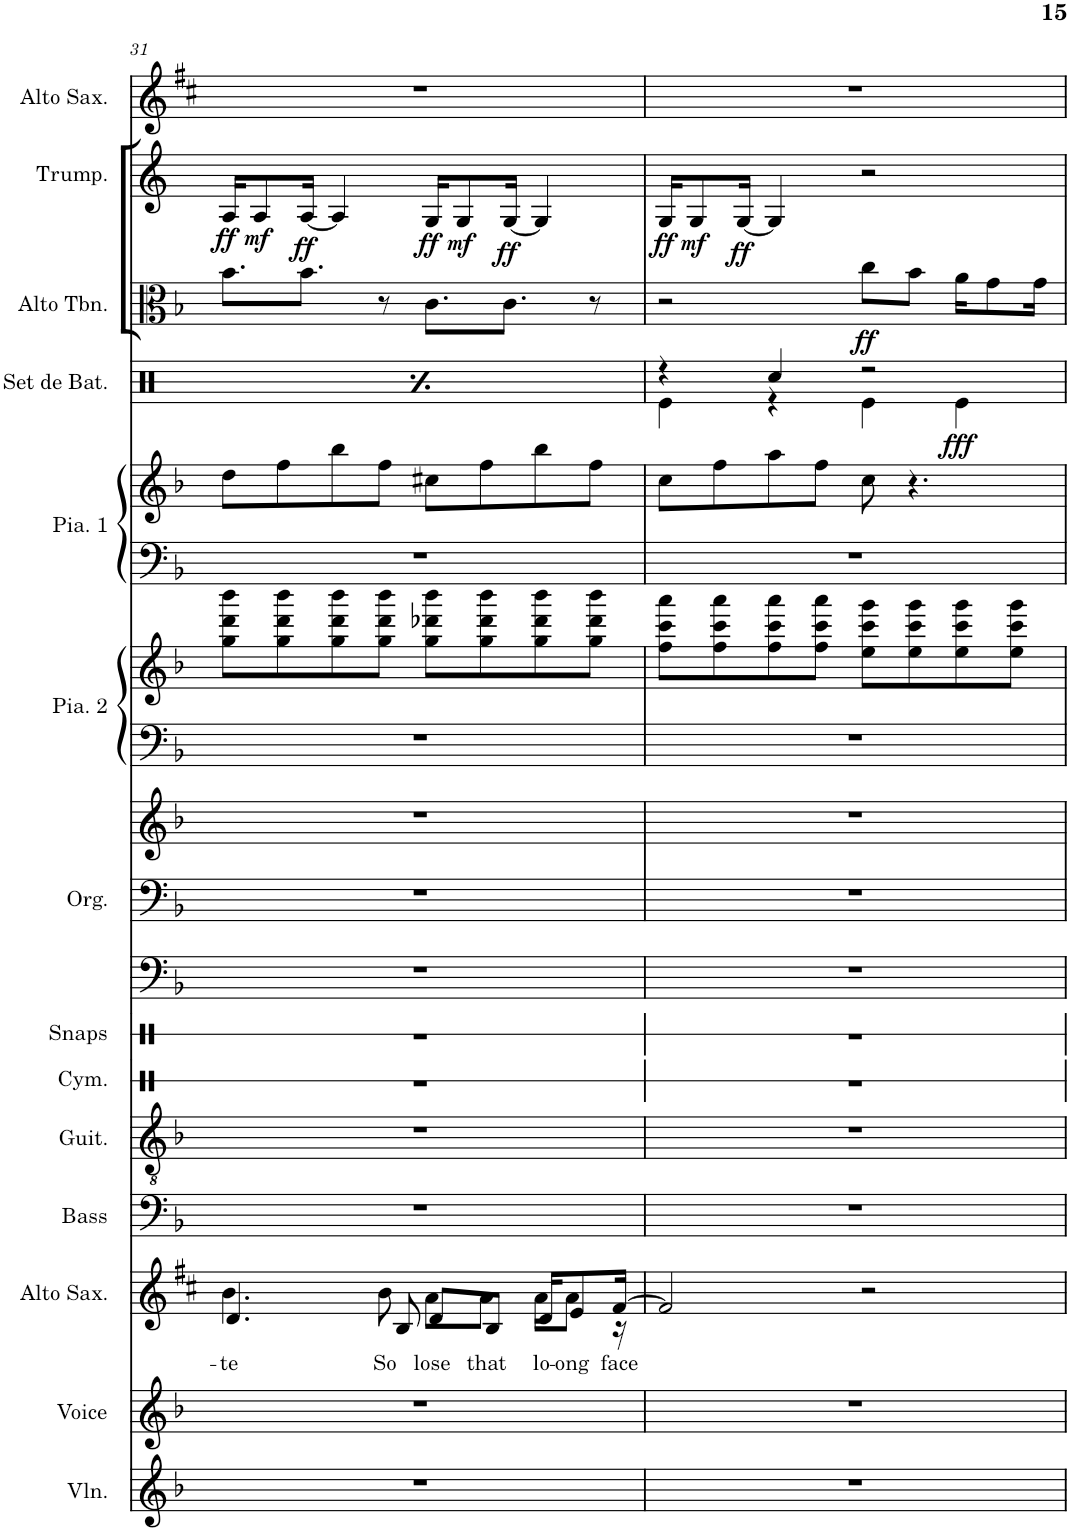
**kern	**kern	**kern	**text	**kern	**kern	**kern	**kern	**kern	**kern	**kern	**kern	**kern	**kern	**kern	**kern	**dynam	**kern	**dynam	**kern	**dynam	**kern
*part14	*part13	*part12	*part12	*part11	*part10	*part9	*part8	*part7	*part7	*part7	*part6	*part6	*part5	*part5	*part4	*part4	*part3	*part3	*part2	*part2	*part1
*staff18	*staff17	*staff16	*staff16	*staff15	*staff14	*staff13	*staff12	*staff11	*staff10	*staff9	*staff8	*staff7	*staff6	*staff5	*staff4	*staff4	*staff3	*staff3	*staff2	*staff2	*staff1
*I"Violin	*I"Voice	*I"Alto Saxophone	*	*I"Electric Bass	*I"Classical Guitar	*I"Cymbales	*I"Snaps	*I"Organ	*	*	*I"Piano 2	*	*I"Piano 1	*	*I"Set de batterie	*	*I"Alto Trombone	*	*I"Trumpet	*	*I"Alto Saxophone
*I'Vln.	*I'Voice	*I'Alto Sax.	*	*I'Bass	*I'Guit.	*I'Cym.	*I'Snaps	*I'Org.	*	*	*I'Pia. 2	*	*I'Pia. 1	*	*I'Set de Bat.	*	*I'Alto Tbn.	*	*I'Trump.	*	*I'Alto Sax.
!!LO:PB:g=z
*clefG2	*clefG2	*clefG2	*	*clefF4	*clefGv2	*clefX	*clefX	*clefF4	*clefF4	*clefG2	*clefF4	*clefG2	*clefF4	*clefG2	*clefX	*	*clefC3	*	*clefG2	*	*clefG2
*	*	*Trd5c9	*	*Trd7c12	*	*	*	*	*	*	*	*	*	*	*	*	*	*	*Trd-3c-5	*	*Trd5c9
*k[b-]	*k[b-]	*k[f#c#]	*	*k[b-]	*k[b-]	*k[]	*k[]	*k[b-]	*k[b-]	*k[b-]	*k[b-]	*k[b-]	*k[b-]	*k[b-]	*k[]	*	*k[b-]	*	*k[]	*	*k[f#c#]
*M4/4	*M4/4	*M4/4	*	*M4/4	*M4/4	*M4/4	*M4/4	*M4/4	*M4/4	*M4/4	*M4/4	*M4/4	*M4/4	*M4/4	*M4/4	*	*M4/4	*	*M4/4	*	*M4/4
=31	=31	=31	=31	=31	=31	=31	=31	=31	=31	=31	=31	=31	=31	=31	=31	=31	=31	=31	=31	=31	=31
!	!	!	!LO:LY:b	!	!	!	!	!	!	!	!	!	!	!	!	!	!	!	!	!LO:DY:b	!
*	*	*^	*	*	*	*	*	*	*	*	*	*	*	*	*^	*	*	*	*	*	*
1r	1r	4.d/	4.b\	-te	1r	1r	1r	1r	1r	1r	1r	1r	8gg\ 8ddd\ 8bbb-\L	1r	8dd\L	4r	4Re\	.	8.b-\L	.	16A/KL	ff	1r
!	!	!	!	!	!	!	!	!	!	!	!	!	!	!	!	!	!	!	!	!	!	!LO:DY:b	!
.	.	.	.	.	.	.	.	.	.	.	.	.	.	.	.	.	.	.	.	.	8A/	mf	.
.	.	.	.	.	.	.	.	.	.	.	.	.	8gg\ 8ddd\ 8bbb-\	.	8ff\	.	.	.	.	.	.	.	.
!	!	!	!	!	!	!	!	!	!	!	!	!	!	!	!	!	!	!	!	!	!	!LO:DY:b	!
.	.	.	.	.	.	.	.	.	.	.	.	.	.	.	.	.	.	.	8.b-\J	.	[16A/Jk	ff	.
.	.	.	.	.	.	.	.	.	.	.	.	.	8gg\ 8ddd\ 8bbb-\	.	8bb-\	4Rcc/	4r	.	.	.	4A/]	.	.
!	!	!	!	!LO:LY:b	!	!	!	!	!	!	!	!	!	!	!	!	!	!	!	!	!	!	!
.	.	8B/	8b\	So	.	.	.	.	.	.	.	.	8gg\ 8ddd\ 8bbb-\J	.	8ff\J	.	.	.	8r	.	.	.	.
!	!	!	!	!LO:LY:b	!	!	!	!	!	!	!	!	!	!	!	!	!	!	!	!	!	!LO:DY:b	!
.	.	8d/L	8a\L	lose	.	.	.	.	.	.	.	.	8gg\ 8ddd-X\ 8bbb-\L	.	8cc#X\L	4r	4Re\	.	8.c\L	.	16G/KL	ff	.
!	!	!	!	!	!	!	!	!	!	!	!	!	!	!	!	!	!	!	!	!	!	!LO:DY:b	!
.	.	.	.	.	.	.	.	.	.	.	.	.	.	.	.	.	.	.	.	.	8G/	mf	.
!	!	!	!	!LO:LY:b	!	!	!	!	!	!	!	!	!	!	!	!	!	!	!	!	!	!	!
.	.	8B/J	8a\J	that	.	.	.	.	.	.	.	.	8gg\ 8ddd-\ 8bbb-\	.	8ff\	.	.	.	.	.	.	.	.
!	!	!	!	!	!	!	!	!	!	!	!	!	!	!	!	!	!	!	!	!	!	!LO:DY:b	!
.	.	.	.	.	.	.	.	.	.	.	.	.	.	.	.	.	.	.	8.c\J	.	[16G/Jk	ff	.
!	!	!	!	!LO:LY:b	!	!	!	!	!	!	!	!	!	!	!	!	!	!	!	!	!	!	!
.	.	16d/KL	16a\KL	lo-	.	.	.	.	.	.	.	.	8gg\ 8ddd-\ 8bbb-\	.	8bb-\	4Rcc/	4r	.	.	.	4G/]	.	.
!	!	!	!	!LO:LY:b	!	!	!	!	!	!	!	!	!	!	!	!	!	!	!	!	!	!	!
.	.	8e/	8a\J	-ong	.	.	.	.	.	.	.	.	.	.	.	.	.	.	.	.	.	.	.
.	.	.	.	.	.	.	.	.	.	.	.	.	8gg\ 8ddd-\ 8bbb-\J	.	8ff\J	.	.	.	8r	.	.	.	.
!	!	!	!	!LO:LY:b	!	!	!	!	!	!	!	!	!	!	!	!	!	!	!	!	!	!	!
.	.	[16f#/Jk	16r	face	.	.	.	.	.	.	.	.	.	.	.	.	.	.	.	.	.	.	.
=32	=32	=32	=32	=32	=32	=32	=32	=32	=32	=32	=32	=32	=32	=32	=32	=32	=32	=32	=32	=32	=32	=32	=32
!	!	!	!	!	!	!	!	!	!	!	!	!	!	!	!	!	!	!	!	!	!	!LO:DY:b	!
*	*	*v	*v	*	*	*	*	*	*	*	*	*	*	*	*	*	*	*	*	*	*	*	*
1r	1r	2f#/]	.	1r	1r	1r	1r	1r	1r	1r	1r	8ff\ 8ccc\ 8aaa\L	1r	8cc\L	4r	4Re\	.	2r	.	16G/KL	ff	1r
!	!	!	!	!	!	!	!	!	!	!	!	!	!	!	!	!	!	!	!	!	!LO:DY:b	!
.	.	.	.	.	.	.	.	.	.	.	.	.	.	.	.	.	.	.	.	8G/	mf	.
.	.	.	.	.	.	.	.	.	.	.	.	8ff\ 8ccc\ 8aaa\	.	8ff\	.	.	.	.	.	.	.	.
!	!	!	!	!	!	!	!	!	!	!	!	!	!	!	!	!	!	!	!	!	!LO:DY:b	!
.	.	.	.	.	.	.	.	.	.	.	.	.	.	.	.	.	.	.	.	[16G/Jk	ff	.
.	.	.	.	.	.	.	.	.	.	.	.	8ff\ 8ccc\ 8aaa\	.	8aa\	4Rcc/	4r	.	.	.	4G/]	.	.
.	.	.	.	.	.	.	.	.	.	.	.	8ff\ 8ccc\ 8aaa\J	.	8ff\J	.	.	.	.	.	.	.	.
!	!	!	!	!	!	!	!	!	!	!	!	!	!	!	!	!	!	!	!LO:DY:b	!	!	!
.	.	2r	.	.	.	.	.	.	.	.	.	8ee\ 8ccc\ 8ggg\L	.	8cc\	2r	4Re\	.	8cc\L	ff	2r	.	.
.	.	.	.	.	.	.	.	.	.	.	.	8ee\ 8ccc\ 8ggg\	.	4.r	.	.	.	8b-\J	.	.	.	.
!	!	!	!	!	!	!	!	!	!	!	!	!	!	!	!	!	!LO:DY:b	!	!	!	!	!
.	.	.	.	.	.	.	.	.	.	.	.	8ee\ 8ccc\ 8ggg\	.	.	.	4Re\	fff	16a\KL	.	.	.	.
.	.	.	.	.	.	.	.	.	.	.	.	.	.	.	.	.	.	8g\	.	.	.	.
.	.	.	.	.	.	.	.	.	.	.	.	8ee\ 8ccc\ 8ggg\J	.	.	.	.	.	.	.	.	.	.
.	.	.	.	.	.	.	.	.	.	.	.	.	.	.	.	.	.	16g\Jk	.	.	.	.
*	*	*	*	*	*	*	*	*	*	*	*	*	*	*	*v	*v	*	*	*	*	*	*
=	=	=	=	=	=	=	=	=	=	=	=	=	=	=	=	=	=	=	=	=	=
*-	*-	*-	*-	*-	*-	*-	*-	*-	*-	*-	*-	*-	*-	*-	*-	*-	*-	*-	*-	*-	*-
